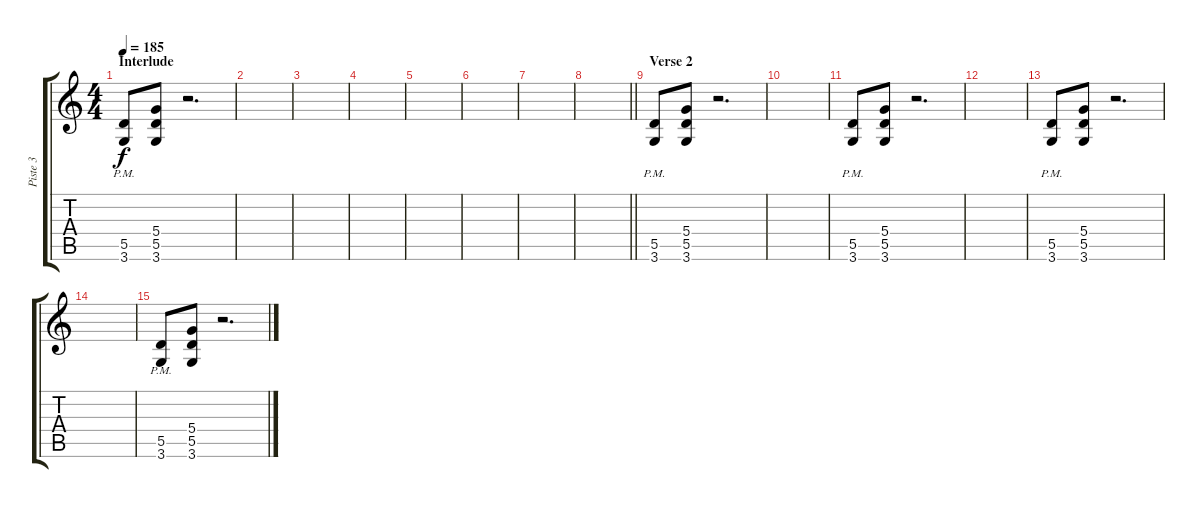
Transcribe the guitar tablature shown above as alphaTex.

\track ("Piste 3" "Piste 3") {instrument distortionguitar}
\staff {score tabs}
\tuning (E4 B3 G3 D3 A2 E2) {hide}
\ts (4 4)
\section ("" "Interlude")
\tempo 185
\clef g2
\ks c
(5.5{pm} 3.6{pm}).8{dy f} (5.4 5.5 3.6).8 r.2{d} |
|
|
|
|
|
|
\barLineRight lightlight
|
\section ("" "Verse 2")
(5.5{pm} 3.6{pm}).8 (5.4 5.5 3.6).8 r.2{d} |
|
(5.5{pm} 3.6{pm}).8 (5.4 5.5 3.6).8 r.2{d} |
|
(5.5{pm} 3.6{pm}).8 (5.4 5.5 3.6).8 r.2{d} |
|
(5.5{pm} 3.6{pm}).8 (5.4 5.5 3.6).8 r.2{d}
